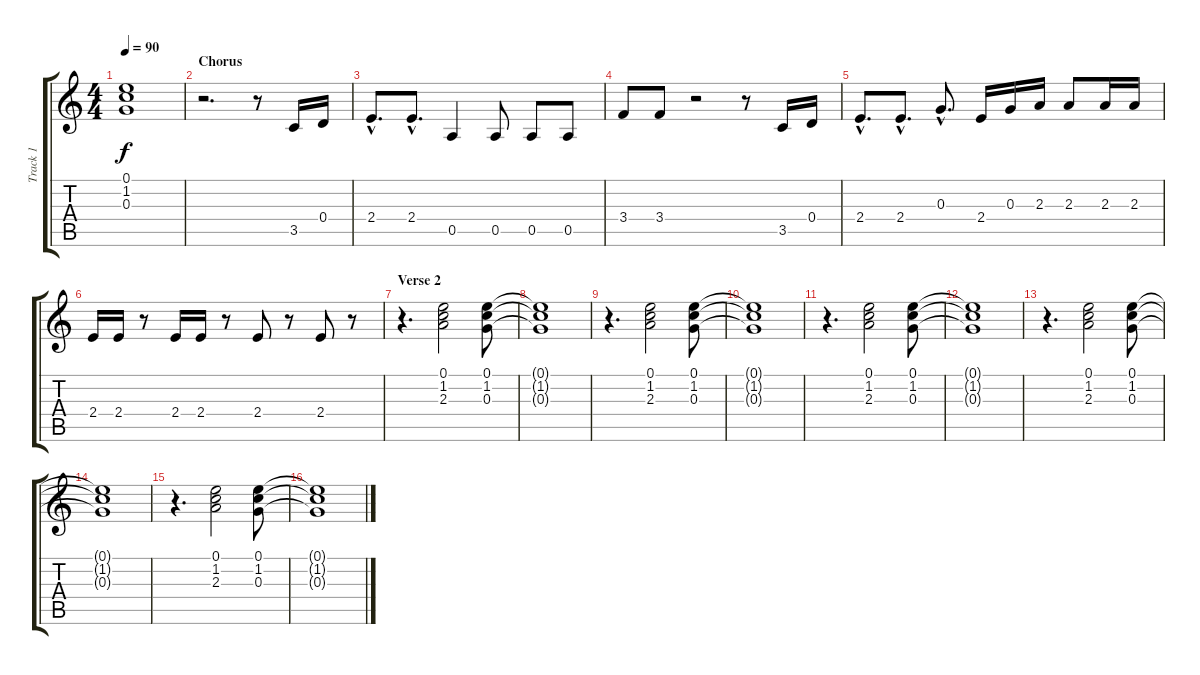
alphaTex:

\track ("Track 1" "Track 1") {instrument electricguitarclean}
\staff {score tabs}
\tuning (E4 B3 G3 D3 A2 E2) {hide}
\ts (4 4)
\tempo 90
\clef g2
\ks c
(0.1{t} 1.2{t} 0.3{t}).1{dy f} |
\section ("" "Chorus")
r.2{d} r.8 3.5.16 0.4.16 |
2.4{hac}.8{d} 2.4{hac}.8{d} 0.5.4 0.5.8 0.5.8 0.5.8 |
3.4.8 3.4.8 r.2 r.8 3.5.16 0.4.16 |
2.4{hac}.8{d} 2.4{hac}.8{d} 0.3{hac}.8{d} 2.4.16 0.3.16 2.3.16 2.3.8 2.3.16 2.3.16 |
2.4.16 2.4.16 r.8 2.4.16 2.4.16 r.8 2.4.8 r.8 2.4.8 r.8 |
\section ("" "Verse 2")
r.4{d} (0.1 1.2 2.3).2 (0.1 1.2 0.3).8 |
(0.1{t} 1.2{t} 0.3{t}).1 |
r.4{d} (0.1 1.2 2.3).2 (0.1 1.2 0.3).8 |
(0.1{t} 1.2{t} 0.3{t}).1 |
r.4{d} (0.1 1.2 2.3).2 (0.1 1.2 0.3).8 |
(0.1{t} 1.2{t} 0.3{t}).1 |
r.4{d} (0.1 1.2 2.3).2 (0.1 1.2 0.3).8 |
(0.1{t} 1.2{t} 0.3{t}).1 |
r.4{d} (0.1 1.2 2.3).2 (0.1 1.2 0.3).8 |
(0.1{t} 1.2{t} 0.3{t}).1
